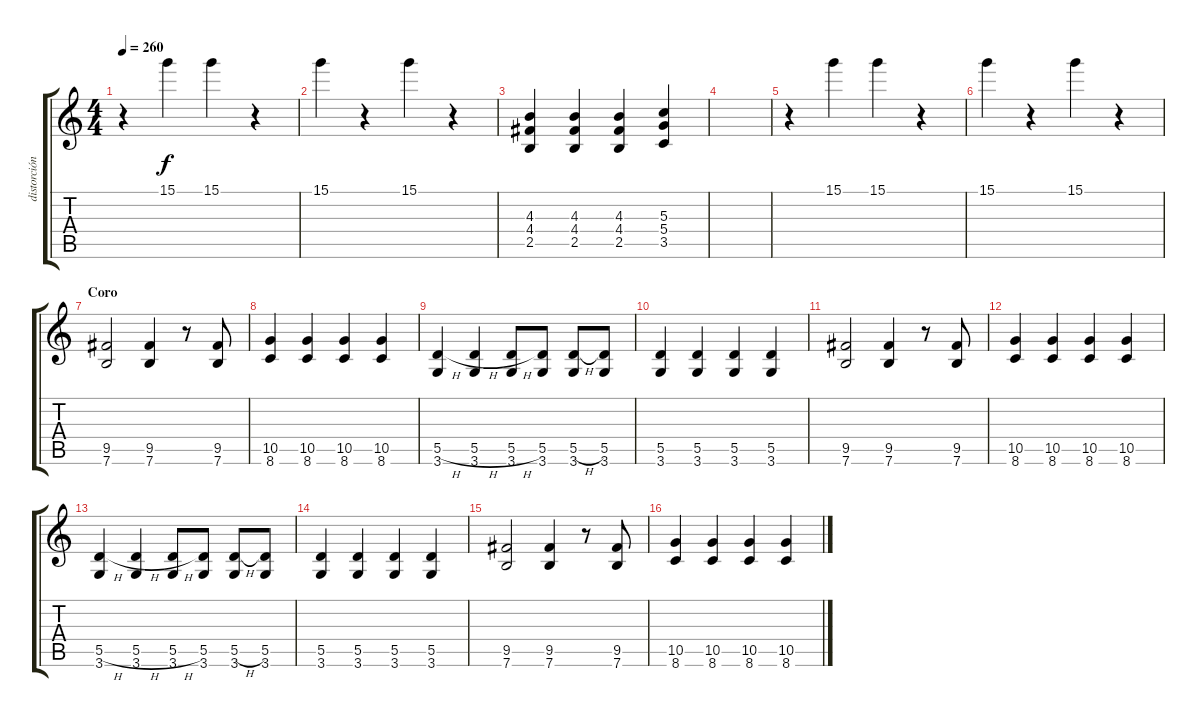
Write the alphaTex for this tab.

\track ("distorción" "distorción") {instrument overdrivenguitar}
\staff {score tabs}
\tuning (E4 B3 G3 D3 A2 E2) {hide}
\ts (4 4)
\tempo 260
\clef g2
\ks c
r.4{dy f} 15.1.4 15.1.4 r.4 |
15.1.4 r.4 15.1.4 r.4 |
(4.3 4.4 2.5).4 (4.3 4.4 2.5).4 (4.3 4.4 2.5).4 (5.3 5.4 3.5).4 |
|
r.4 15.1.4 15.1.4 r.4 |
15.1.4 r.4 15.1.4 r.4 |
\section ("" "Coro")
(9.5 7.6).2 (9.5 7.6).4 r.8 (9.5 7.6).8 |
(10.5 8.6).4 (10.5 8.6).4 (10.5 8.6).4 (10.5 8.6).4 |
(5.5{h} 3.6).4 (5.5{h} 3.6).4 (5.5{h} 3.6).8 (5.5 3.6).8 (5.5{h} 3.6).8 (5.5 3.6).8 |
(5.5 3.6).4 (5.5 3.6).4 (5.5 3.6).4 (5.5 3.6).4 |
(9.5 7.6).2 (9.5 7.6).4 r.8 (9.5 7.6).8 |
(10.5 8.6).4 (10.5 8.6).4 (10.5 8.6).4 (10.5 8.6).4 |
(5.5{h} 3.6).4 (5.5{h} 3.6).4 (5.5{h} 3.6).8 (5.5 3.6).8 (5.5{h} 3.6).8 (5.5 3.6).8 |
(5.5 3.6).4 (5.5 3.6).4 (5.5 3.6).4 (5.5 3.6).4 |
(9.5 7.6).2 (9.5 7.6).4 r.8 (9.5 7.6).8 |
(10.5 8.6).4 (10.5 8.6).4 (10.5 8.6).4 (10.5 8.6).4
